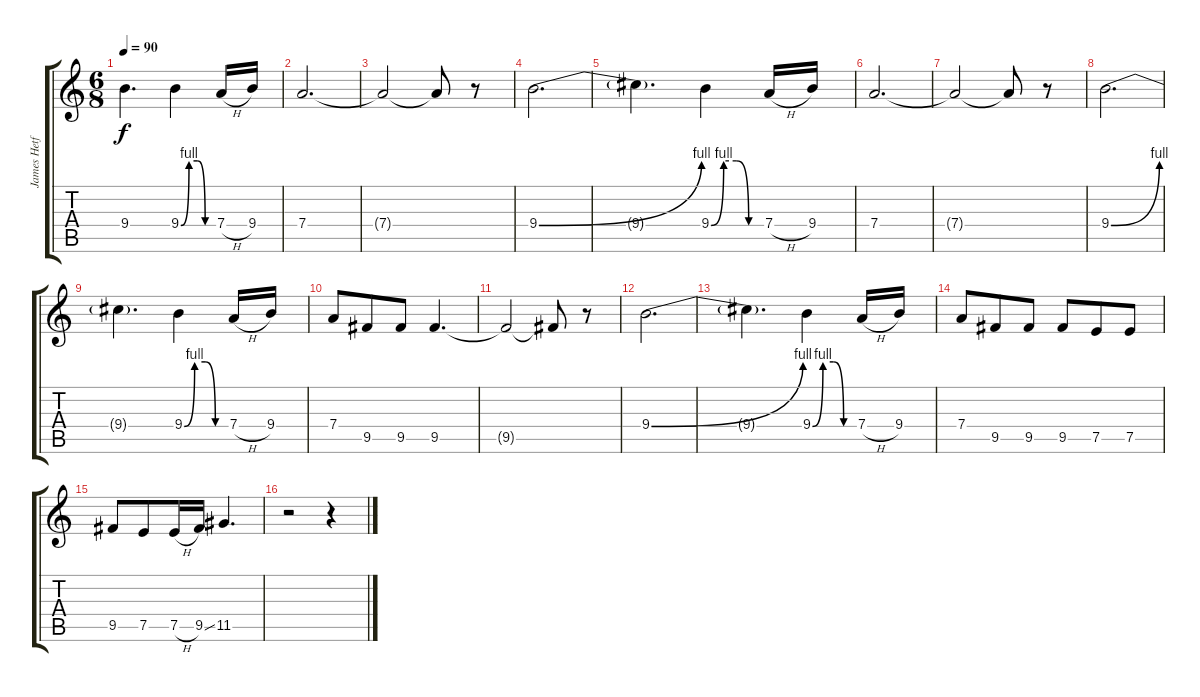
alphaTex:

\track ("James Hetfield" "James Hetf") {instrument distortionguitar}
\staff {score tabs}
\tuning (E4 B3 G3 D3 A2 E2) {hide}
\ts (6 8)
\tempo 90
\clef g2
\ks c
9.4{t}.4{d dy f} 9.4{be (custom 0 0 15 4 30 4 45 0 60 0)}.4 7.4{h}.16 9.4.16 |
7.4.2{d} |
7.4{t}.2 7.4{t}.8 r.8 |
9.4{be (bend 0 0 60 4)}.2{d} |
9.4{t}.4{d} 9.4{be (custom 0 0 15 4 30 4 45 0 60 0)}.4 7.4{h}.16 9.4.16 |
7.4.2{d} |
7.4{t}.2 7.4{t}.8 r.8 |
9.4{be (bend 0 0 60 4)}.2{d} |
9.4{t}.4{d} 9.4{be (custom 0 0 15 4 30 4 45 0 60 0)}.4 7.4{h}.16 9.4.16 |
7.4.8 9.5.8 9.5.8 9.5.4{d} |
9.5{t}.2 9.5{t}.8 r.8 |
9.4{be (bend 0 0 60 4)}.2{d} |
9.4{t}.4{d} 9.4{be (custom 0 0 15 4 30 4 45 0 60 0)}.4 7.4{h}.16 9.4.16 |
7.4.8 9.5.8 9.5.8 9.5.8 7.5.8 7.5.8 |
9.5.8 7.5.8 7.5{h}.16 9.5{ss}.16 11.5.4{d} |
r.2 r.4
